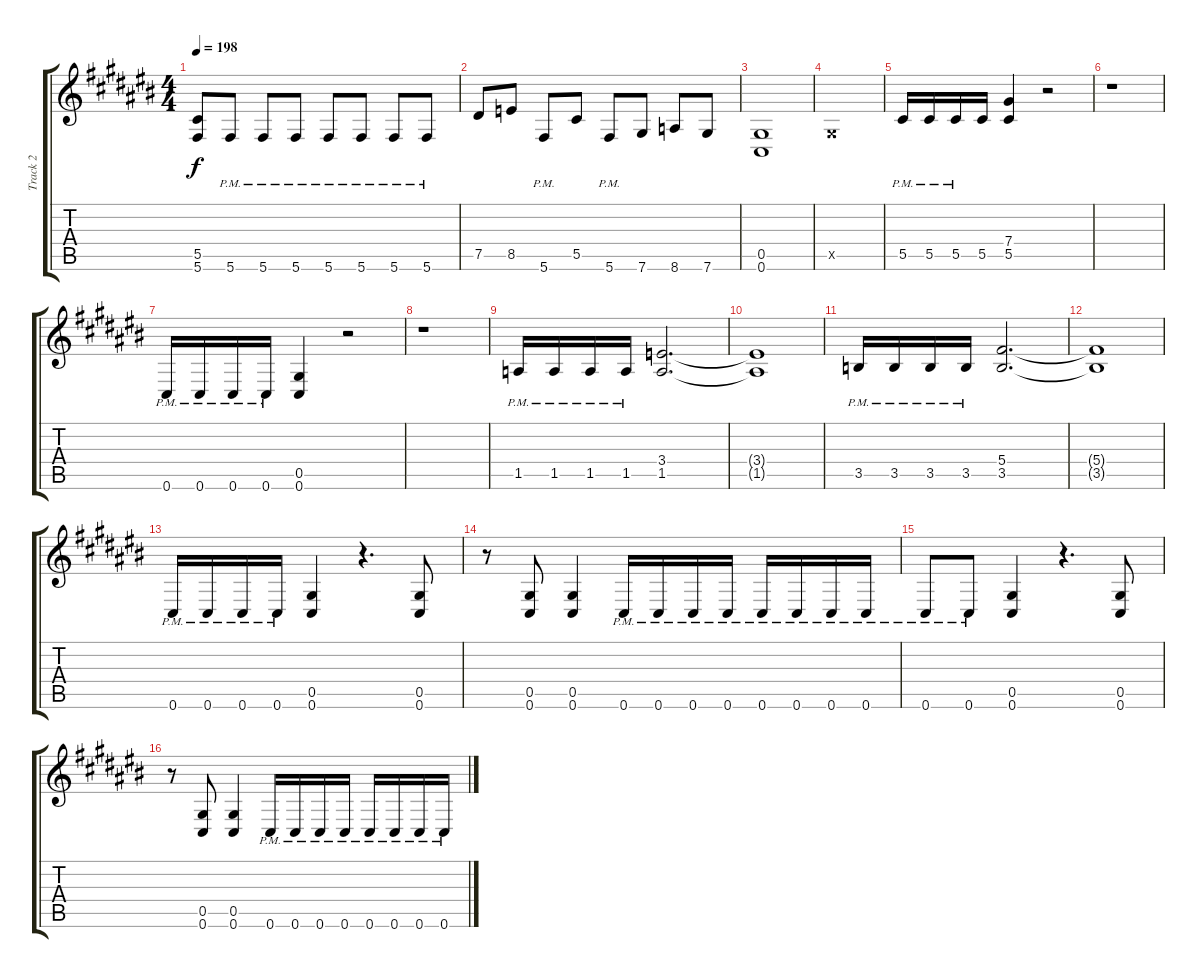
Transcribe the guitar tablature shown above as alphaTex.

\track ("Track 2" "Track 2") {instrument distortionguitar}
\staff {score tabs}
\tuning (Eb4 Bb3 Gb3 Db3 Ab2 Db2) {hide}
\ts (4 4)
\tempo 198
\clef g2
\ks c#
(5.5 5.6).8{dy f} 5.6{pm}.8 5.6{pm}.8 5.6{pm}.8 5.6{pm}.8 5.6{pm}.8 5.6{pm}.8 5.6{pm}.8 |
7.5.8 8.5.8 5.6{pm}.8 5.5.8 5.6{pm}.8 7.6.8 8.6.8 7.6.8 |
(0.5 0.6).1 |
0.5{x}.1 |
5.5{pm}.16 5.5{pm}.16 5.5{pm}.16 5.5.16 (7.4 5.5).4 r.2 |
r.1 |
0.6{pm}.16 0.6{pm}.16 0.6{pm}.16 0.6{pm}.16 (0.5 0.6).4 r.2 |
r.1 |
1.5{pm}.16 1.5{pm}.16 1.5{pm}.16 1.5{pm}.16 (3.4 1.5).2{d} |
(3.4{t} 1.5{t}).1 |
3.5{pm}.16 3.5{pm}.16 3.5{pm}.16 3.5{pm}.16 (5.4 3.5).2{d} |
(5.4{t} 3.5{t}).1 |
0.6{pm}.16 0.6{pm}.16 0.6{pm}.16 0.6{pm}.16 (0.5 0.6).4 r.4{d} (0.5 0.6).8 |
r.8 (0.5 0.6).8 (0.5 0.6).4 0.6{pm}.16 0.6{pm}.16 0.6{pm}.16 0.6{pm}.16 0.6{pm}.16 0.6{pm}.16 0.6{pm}.16 0.6{pm}.16 |
0.6{pm}.8 0.6{pm}.8 (0.5 0.6).4 r.4{d} (0.5 0.6).8 |
r.8 (0.5 0.6).8 (0.5 0.6).4 0.6{pm}.16 0.6{pm}.16 0.6{pm}.16 0.6{pm}.16 0.6{pm}.16 0.6{pm}.16 0.6{pm}.16 0.6{pm}.16
